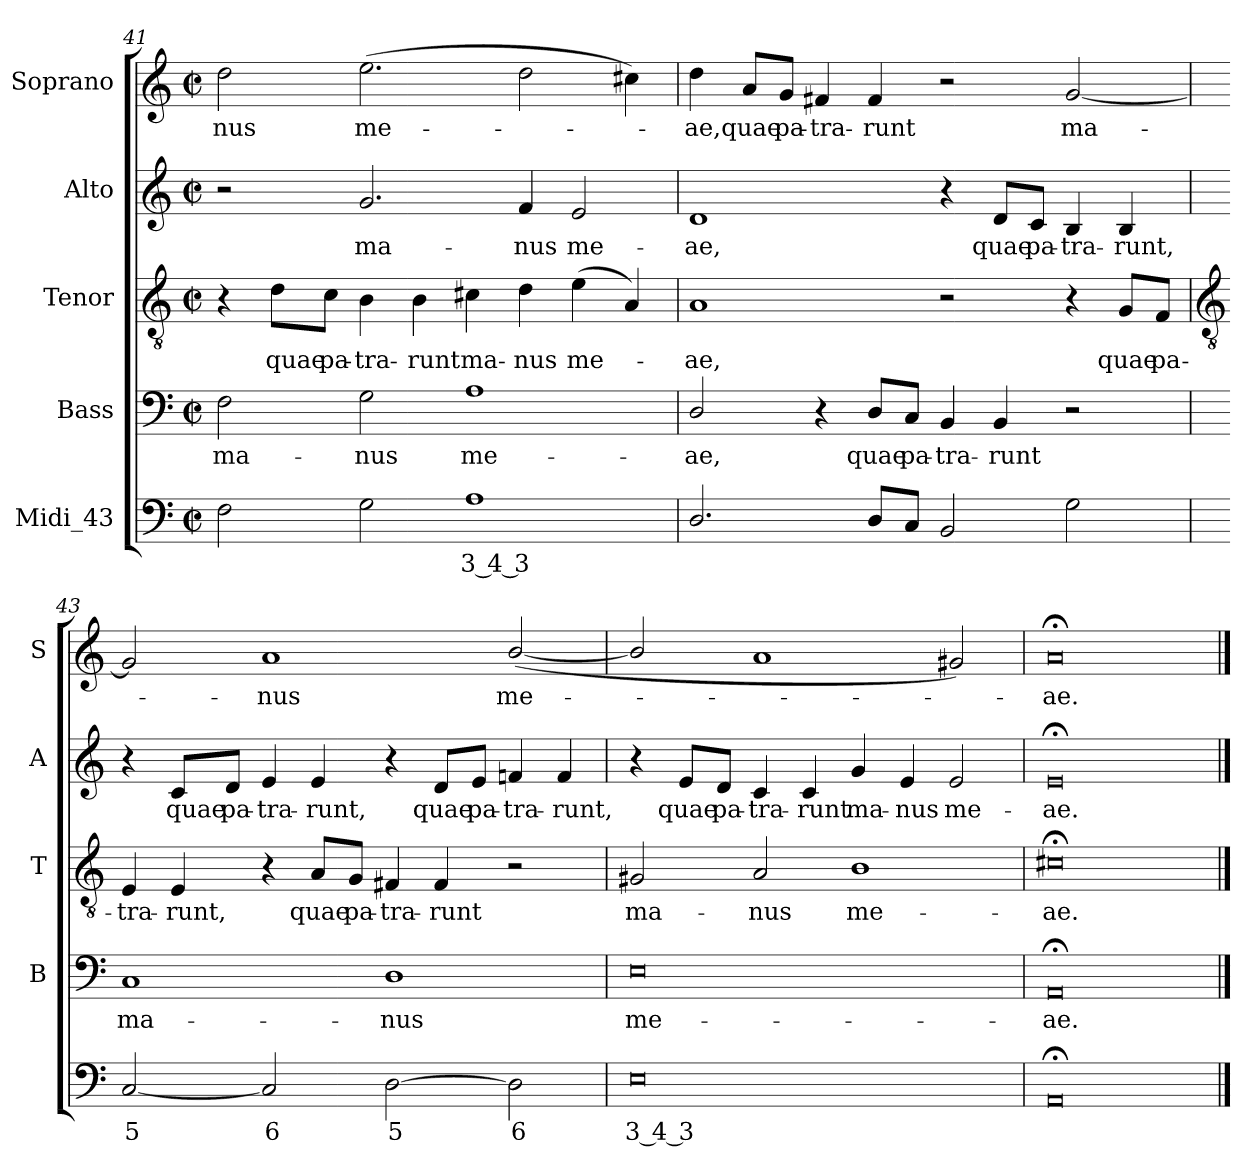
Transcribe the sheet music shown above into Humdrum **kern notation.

**kern	**text	**kern	**text	**kern	**text	**kern	**text	**kern	**text
*part5	*part5	*part4	*part4	*part3	*part3	*part2	*part2	*part1	*part1
*staff5	*staff5	*staff4	*staff4	*staff3	*staff3	*staff2	*staff2	*staff1	*staff1
*I"Midi_43	*	*I"Bass	*	*I"Tenor	*	*I"Alto	*	*I"Soprano	*
*	*	*I'B	*	*I'T	*	*I'A	*	*I'S	*
!!LO:LB:g=z
*clefF4	*	*clefF4	*	*clefGv2	*	*clefG2	*	*clefG2	*
*k[]	*	*k[]	*	*k[]	*	*k[]	*	*k[]	*
*C:	*	*C:	*	*C:	*	*C:	*	*C:	*
*M4/2	*	*M4/2	*	*M4/2	*	*M4/2	*	*M4/2	*
*met(c|)	*	*met(c|)	*	*met(c|)	*	*met(c|)	*	*met(c|)	*
=41	=41	=41	=41	=41	=41	=41	=41	=41	=41
!	!	!	!LO:LY:b	!	!	!	!	!	!LO:LY:b
2F	.	2F	ma-	4r	.	2r	.	2dd	-nus
!	!	!	!	!	!LO:LY:b	!	!	!	!
.	.	.	.	8d\L	quae	.	.	.	.
!	!	!	!	!	!LO:LY:b	!	!	!	!
.	.	.	.	8c\J	pa-	.	.	.	.
!	!	!	!LO:LY:b	!	!LO:LY:b	!	!LO:LY:b	!	!LO:LY:b
2G	.	2G	-nus	4B	-tra-	2.g	ma-	(>2.ee	me-
!	!	!	!	!	!LO:LY:b	!	!	!	!
.	.	.	.	4B	-runt	.	.	.	.
!	!LO:LY:b	!	!LO:LY:b	!	!LO:LY:b	!	!	!	!
1A	3 4 3	1A	me-	4c#X	ma-	.	.	.	.
!	!	!	!	!	!LO:LY:b	!	!LO:LY:b	!	!
.	.	.	.	4d	-nus	4f	-nus	2dd	.
!	!	!	!	!	!LO:LY:b	!	!LO:LY:b	!	!
.	.	.	.	(<4e	me-	2e	me-	.	.
.	.	.	.	4A)	.	.	.	4cc#X)	.
=42	=42	=42	=42	=42	=42	=42	=42	=42	=42
!	!	!	!LO:LY:b	!	!LO:LY:b	!	!LO:LY:b	!	!LO:LY:b
2.D/	.	2D/	-ae,	1A	ae,	1d	-ae,	4dd	ae,
!	!	!	!	!	!	!	!	!	!LO:LY:b
.	.	.	.	.	.	.	.	8a/L	quae
!	!	!	!	!	!	!	!	!	!LO:LY:b
.	.	.	.	.	.	.	.	8g/J	pa-
!	!	!	!	!	!	!	!	!	!LO:LY:b
.	.	4r	.	.	.	.	.	4f#X	-tra-
!	!	!	!LO:LY:b	!	!	!	!	!	!LO:LY:b
8D/L	.	8D/L	quae	.	.	.	.	4f#	-runt
!	!	!	!LO:LY:b	!	!	!	!	!	!
8CJ	.	8C/J	pa-	.	.	.	.	.	.
!	!	!	!LO:LY:b	!	!	!	!	!	!
2BB	.	4BB	-tra-	2r	.	4r	.	2r	.
!	!	!	!LO:LY:b	!	!	!	!LO:LY:b	!	!
.	.	4BB	-runt	.	.	8d/L	quae	.	.
!	!	!	!	!	!	!	!LO:LY:b	!	!
.	.	.	.	.	.	8c/J	pa-	.	.
!	!	!	!	!	!	!	!LO:LY:b	!	!LO:LY:b
2G	.	2r	.	4r	.	4B	-tra-	[2g	ma-
!	!	!	!	!	!LO:LY:b	!	!LO:LY:b	!	!
.	.	.	.	8G/L	quae	4B	-runt,	.	.
!	!	!	!	!	!LO:LY:b	!	!	!	!
.	.	.	.	8F/J	pa-	.	.	.	.
!!LO:LB:g=z
=43	=43	=43	=43	=43	=43	=43	=43	=43	=43
*	*	*	*	*clefGv2	*	*	*	*	*
!	!LO:LY:b	!	!LO:LY:b	!	!LO:LY:b	!	!	!	!
[2C	5	1C	ma-	4E	-tra-	4r	.	2g]	.
!	!	!	!	!	!LO:LY:b	!	!LO:LY:b	!	!
.	.	.	.	4E	-runt,	8c/L	quae	.	.
!	!	!	!	!	!	!	!LO:LY:b	!	!
.	.	.	.	.	.	8d/J	pa-	.	.
!	!LO:LY:b	!	!	!	!	!	!LO:LY:b	!	!LO:LY:b
2C]	6	.	.	4r	.	4e	-tra-	1a	nus
!	!	!	!	!	!LO:LY:b	!	!LO:LY:b	!	!
.	.	.	.	8A/L	quae	4e	-runt,	.	.
!	!	!	!	!	!LO:LY:b	!	!	!	!
.	.	.	.	8G/J	pa-	.	.	.	.
!	!LO:LY:b	!	!LO:LY:b	!	!LO:LY:b	!	!	!	!
[2D	5	1D	-nus	4F#X	-tra-	4r	.	.	.
!	!	!	!	!	!LO:LY:b	!	!LO:LY:b	!	!
.	.	.	.	4F#	-runt	8d/L	quae	.	.
!	!	!	!	!	!	!	!LO:LY:b	!	!
.	.	.	.	.	.	8e/J	pa-	.	.
!	!LO:LY:b	!	!	!	!	!	!LO:LY:b	!	!LO:LY:b
2D]	6	.	.	2r	.	4fn	-tra-	(<[2b/	me-
!	!	!	!	!	!	!	!LO:LY:b	!	!
.	.	.	.	.	.	4f	-runt,	.	.
=44	=44	=44	=44	=44	=44	=44	=44	=44	=44
!	!LO:LY:b	!	!LO:LY:b	!	!LO:LY:b	!	!	!	!
0E	3 4 3	0E	me-	2G#X	ma-	4r	.	2b/]	.
!	!	!	!	!	!	!	!LO:LY:b	!	!
.	.	.	.	.	.	8e/L	quae	.	.
!	!	!	!	!	!	!	!LO:LY:b	!	!
.	.	.	.	.	.	8d/J	pa-	.	.
!	!	!	!	!	!LO:LY:b	!	!LO:LY:b	!	!
.	.	.	.	2A	-nus	4c	-tra-	1a	.
!	!	!	!	!	!	!	!LO:LY:b	!	!
.	.	.	.	.	.	4c	-runt	.	.
!	!	!	!	!	!LO:LY:b	!	!LO:LY:b	!	!
.	.	.	.	1B	me-	4g	ma-	.	.
!	!	!	!	!	!	!	!LO:LY:b	!	!
.	.	.	.	.	.	4e	-nus	.	.
!	!	!	!	!	!	!	!LO:LY:b	!	!
.	.	.	.	.	.	2e	me-	2g#X)	.
=45	=45	=45	=45	=45	=45	=45	=45	=45	=45
!	!	!	!LO:LY:b	!	!LO:LY:b	!	!LO:LY:b	!	!LO:LY:b
0AA;<	.	0AA;<	-ae.	0c#X;<	-ae.	0e;<	-ae.	0a;<	ae.
==	==	==	==	==	==	==	==	==	==
*-	*-	*-	*-	*-	*-	*-	*-	*-	*-
